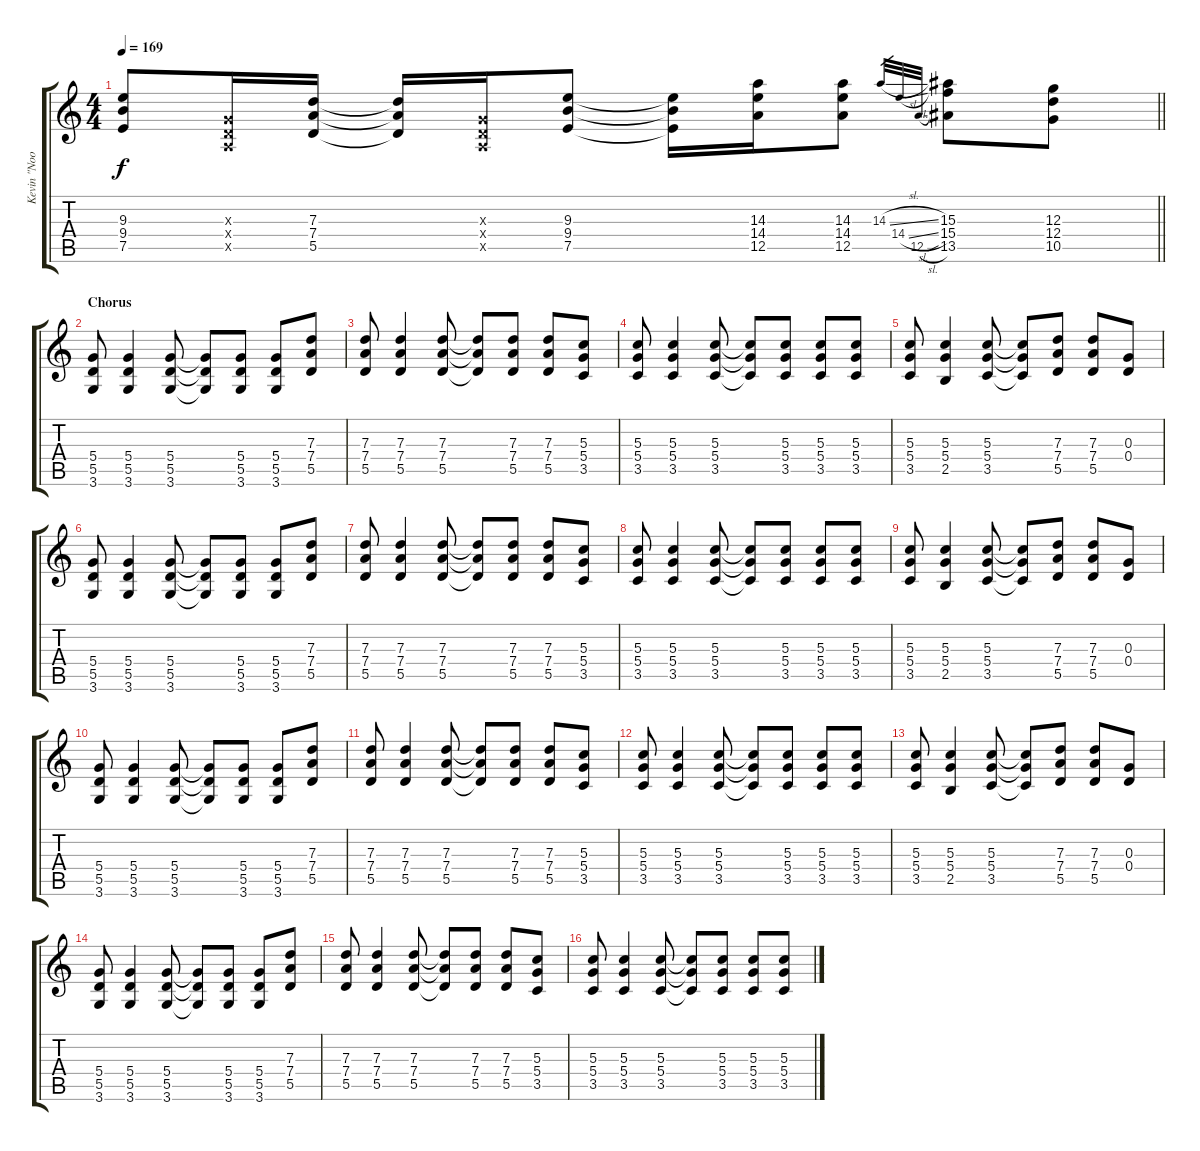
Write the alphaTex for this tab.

\track ("Kevin \"Noodles\" Wasserman - Guitar" "Kevin \"Noo") {instrument distortionguitar}
\staff {score tabs}
\tuning (E4 B3 G3 D3 A2 E2) {hide}
\ts (4 4)
\tempo 169
\clef g2
\barLineRight lightlight
\ks c
(9.3 9.4 7.5).8{dy f} (0.3{x} 0.4{x} 0.5{x}).16 (7.3 7.4 5.5).16 (7.3{t} 7.4{t} 5.5{t}).16 (0.3{x} 0.4{x} 0.5{x}).16 (9.3 9.4 7.5).8 (9.3{t} 9.4{t} 7.5{t}).16 (14.3 14.4 12.5).16 (14.3 14.4 12.5).8 14.3{sl}.32{gr} 14.4{sl}.32{gr} 12.5{sl}.32{gr} (15.3 15.4 13.5).8 (12.3 12.4 10.5).8 |
\section ("" "Chorus")
(5.4 5.5 3.6).8 (5.4 5.5 3.6).4 (5.4 5.5 3.6).8 (5.4{t} 5.5{t} 3.6{t}).8 (5.4 5.5 3.6).8 (5.4 5.5 3.6).8 (7.3 7.4 5.5).8 |
(7.3 7.4 5.5).8 (7.3 7.4 5.5).4 (7.3 7.4 5.5).8 (7.3{t} 7.4{t} 5.5{t}).8 (7.3 7.4 5.5).8 (7.3 7.4 5.5).8 (5.3 5.4 3.5).8 |
(5.3 5.4 3.5).8 (5.3 5.4 3.5).4 (5.3 5.4 3.5).8 (5.3{t} 5.4{t} 3.5{t}).8 (5.3 5.4 3.5).8 (5.3 5.4 3.5).8 (5.3 5.4 3.5).8 |
(5.3 5.4 3.5).8 (5.3 5.4 2.5).4 (5.3 5.4 3.5).8 (5.3{t} 5.4{t} 3.5{t}).8 (7.3 7.4 5.5).8 (7.3 7.4 5.5).8 (0.3 0.4).8 |
(5.4 5.5 3.6).8 (5.4 5.5 3.6).4 (5.4 5.5 3.6).8 (5.4{t} 5.5{t} 3.6{t}).8 (5.4 5.5 3.6).8 (5.4 5.5 3.6).8 (7.3 7.4 5.5).8 |
(7.3 7.4 5.5).8 (7.3 7.4 5.5).4 (7.3 7.4 5.5).8 (7.3{t} 7.4{t} 5.5{t}).8 (7.3 7.4 5.5).8 (7.3 7.4 5.5).8 (5.3 5.4 3.5).8 |
(5.3 5.4 3.5).8 (5.3 5.4 3.5).4 (5.3 5.4 3.5).8 (5.3{t} 5.4{t} 3.5{t}).8 (5.3 5.4 3.5).8 (5.3 5.4 3.5).8 (5.3 5.4 3.5).8 |
(5.3 5.4 3.5).8 (5.3 5.4 2.5).4 (5.3 5.4 3.5).8 (5.3{t} 5.4{t} 3.5{t}).8 (7.3 7.4 5.5).8 (7.3 7.4 5.5).8 (0.3 0.4).8 |
(5.4 5.5 3.6).8 (5.4 5.5 3.6).4 (5.4 5.5 3.6).8 (5.4{t} 5.5{t} 3.6{t}).8 (5.4 5.5 3.6).8 (5.4 5.5 3.6).8 (7.3 7.4 5.5).8 |
(7.3 7.4 5.5).8 (7.3 7.4 5.5).4 (7.3 7.4 5.5).8 (7.3{t} 7.4{t} 5.5{t}).8 (7.3 7.4 5.5).8 (7.3 7.4 5.5).8 (5.3 5.4 3.5).8 |
(5.3 5.4 3.5).8 (5.3 5.4 3.5).4 (5.3 5.4 3.5).8 (5.3{t} 5.4{t} 3.5{t}).8 (5.3 5.4 3.5).8 (5.3 5.4 3.5).8 (5.3 5.4 3.5).8 |
(5.3 5.4 3.5).8 (5.3 5.4 2.5).4 (5.3 5.4 3.5).8 (5.3{t} 5.4{t} 3.5{t}).8 (7.3 7.4 5.5).8 (7.3 7.4 5.5).8 (0.3 0.4).8 |
(5.4 5.5 3.6).8 (5.4 5.5 3.6).4 (5.4 5.5 3.6).8 (5.4{t} 5.5{t} 3.6{t}).8 (5.4 5.5 3.6).8 (5.4 5.5 3.6).8 (7.3 7.4 5.5).8 |
(7.3 7.4 5.5).8 (7.3 7.4 5.5).4 (7.3 7.4 5.5).8 (7.3{t} 7.4{t} 5.5{t}).8 (7.3 7.4 5.5).8 (7.3 7.4 5.5).8 (5.3 5.4 3.5).8 |
(5.3 5.4 3.5).8 (5.3 5.4 3.5).4 (5.3 5.4 3.5).8 (5.3{t} 5.4{t} 3.5{t}).8 (5.3 5.4 3.5).8 (5.3 5.4 3.5).8 (5.3 5.4 3.5).8
